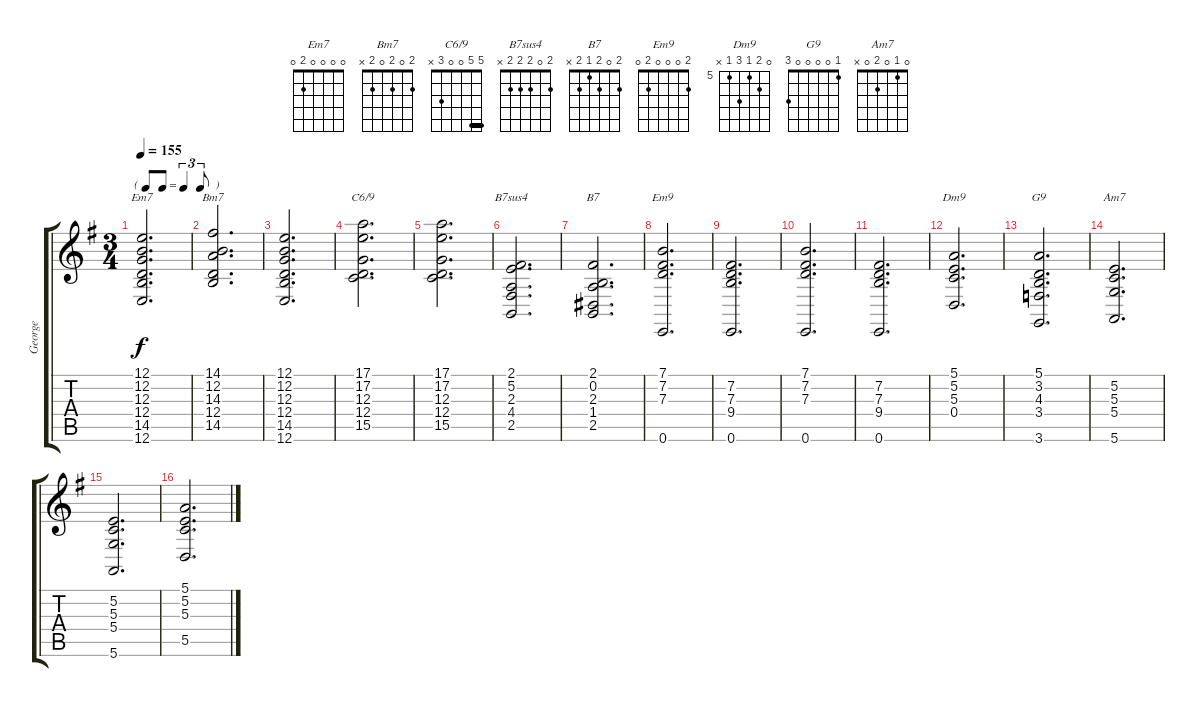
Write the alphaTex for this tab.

\track ("George" "George") {instrument vibraphone}
\staff {score tabs}
\tuning (E4 B3 G3 D3 A2 E2) {hide}
\chord ("Em7" 0 0 0 0 2 0)
\chord ("Bm7" 2 0 2 0 2 x)
\chord ("C6/9" 5 5 0 0 3 x) {barre 5}
\chord ("B7sus4" 2 0 2 2 2 x)
\chord ("B7" 2 0 2 1 2 x)
\chord ("Em9" 2 0 0 0 2 0)
\chord ("Dm9" 0 6 5 7 5 x) {firstfret 5}
\chord ("G9" 1 0 0 0 0 3)
\chord ("Am7" 0 1 0 2 0 x)
\ts (3 4)
\tf triplet8th
\tempo 155
\clef g2
\ks eminor
(12.1 12.2 12.3 12.4 14.5 12.6).2{d ch "Em7" dy f} |
(14.1 12.2 14.3 12.4 14.5).2{d ch "Bm7"} |
(12.1 12.2 12.3 12.4 14.5 12.6).2{d} |
(17.1 17.2 12.3 12.4 15.5).2{d ch "C6/9"} |
(17.1 17.2 12.3 12.4 15.5).2{d} |
(2.1 5.2 2.3 4.4 2.5).2{d ch "B7sus4"} |
(2.1 0.2 2.3 1.4 2.5).2{d ch "B7"} |
(7.1 7.2 7.3 0.6).2{d ch "Em9"} |
(7.2 7.3 9.4 0.6).2{d} |
(7.1 7.2 7.3 0.6).2{d} |
(7.2 7.3 9.4 0.6).2{d} |
(5.1 5.2 5.3 0.4).2{d ch "Dm9"} |
(5.1 3.2 4.3 3.4 3.6).2{d ch "G9"} |
(5.2 5.3 5.4 5.6).2{d ch "Am7"} |
(5.2 5.3 5.4 5.6).2{d} |
(5.1 5.2 5.3 5.5).2{d}
